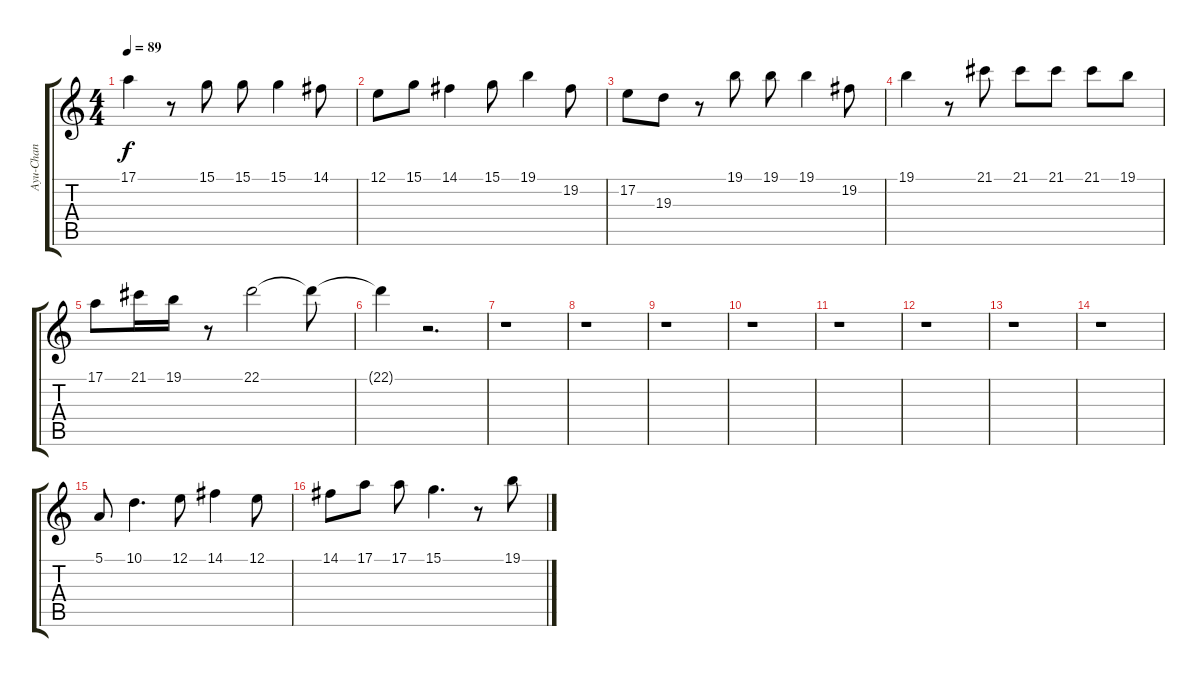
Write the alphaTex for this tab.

\track ("Ayu-Chan" "Ayu-Chan") {instrument flute}
\staff {score tabs}
\tuning (E4 B3 G3 D3 A2 E2) {hide}
\ts (4 4)
\tempo 89
\clef g2
\ks c
17.1.4{dy f} r.8 15.1.8 15.1.8 15.1.4 14.1.8 |
12.1.8 15.1.8 14.1.4 15.1.8 19.1.4 19.2.8 |
17.2.8 19.3.8 r.8 19.1.8 19.1.8 19.1.4 19.2.8 |
19.1.4 r.8 21.1.8 21.1.8 21.1.8 21.1.8 19.1.8 |
17.1.8 21.1.16 19.1.16 r.8 22.1.2 22.1{t}.8 |
22.1{t}.4 r.2{d} |
r.1 |
r.1 |
r.1 |
r.1 |
r.1 |
r.1 |
r.1 |
r.1 |
5.1.8 10.1.4{d} 12.1.8 14.1.4 12.1.8 |
14.1.8 17.1.8 17.1.8 15.1.4{d} r.8 19.1.8
